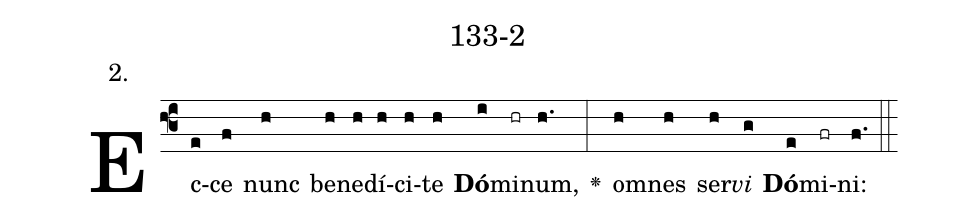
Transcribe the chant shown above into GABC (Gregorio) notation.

name: 133-2;
annotation: 2.;
%%
(f3)Ec(e)ce(f) nunc(h) be(h)ne(h)dí(h)ci(h)te(h) <b>Dó</b>(i)mi(hr)num,(h.) <v>\greheightstar</v>(:) om(h)nes(h) ser(h)<i>vi</i>(g) <b>Dó</b>(e)mi(fr)ni:(f.) (::)


%E(h) u(h) o(h) u(g) a(e) e.(f.) (::)
